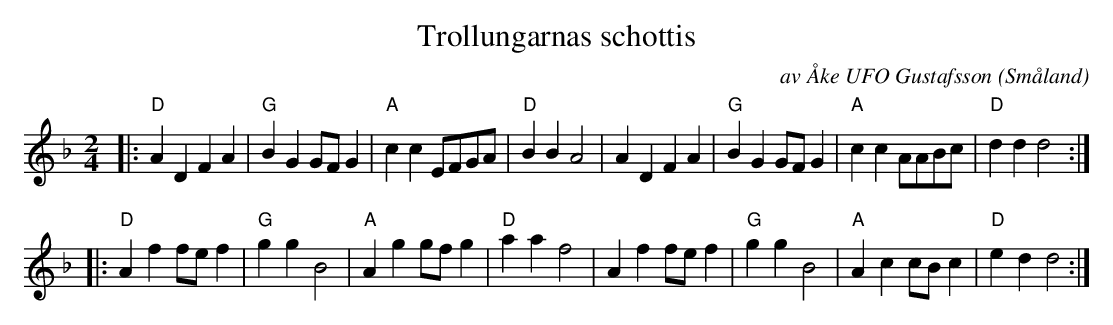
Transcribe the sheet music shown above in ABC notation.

X:1
T:Trollungarnas schottis
C:av Åke UFO Gustafsson
O:Småland
M:2/4
L:1/4
K:F
|: "D" AD FA | "G" BG G1/2F1/2G | "A" cc E1/2F1/2G1/2A1/2 | "D" BB A2 | AD FA | "G" BG G1/2F1/2G | "A" cc A1/2A1/2B1/2c1/2 | "D" dd d2 :|
|: "D" Af f1/2e1/2f | "G" gg B2 | "A" Ag g1/2f1/2g | "D" aa f2 | Af f1/2e1/2f | "G" gg B2 | "A" Ac c1/2B1/2c | "D" ed d2 :|
